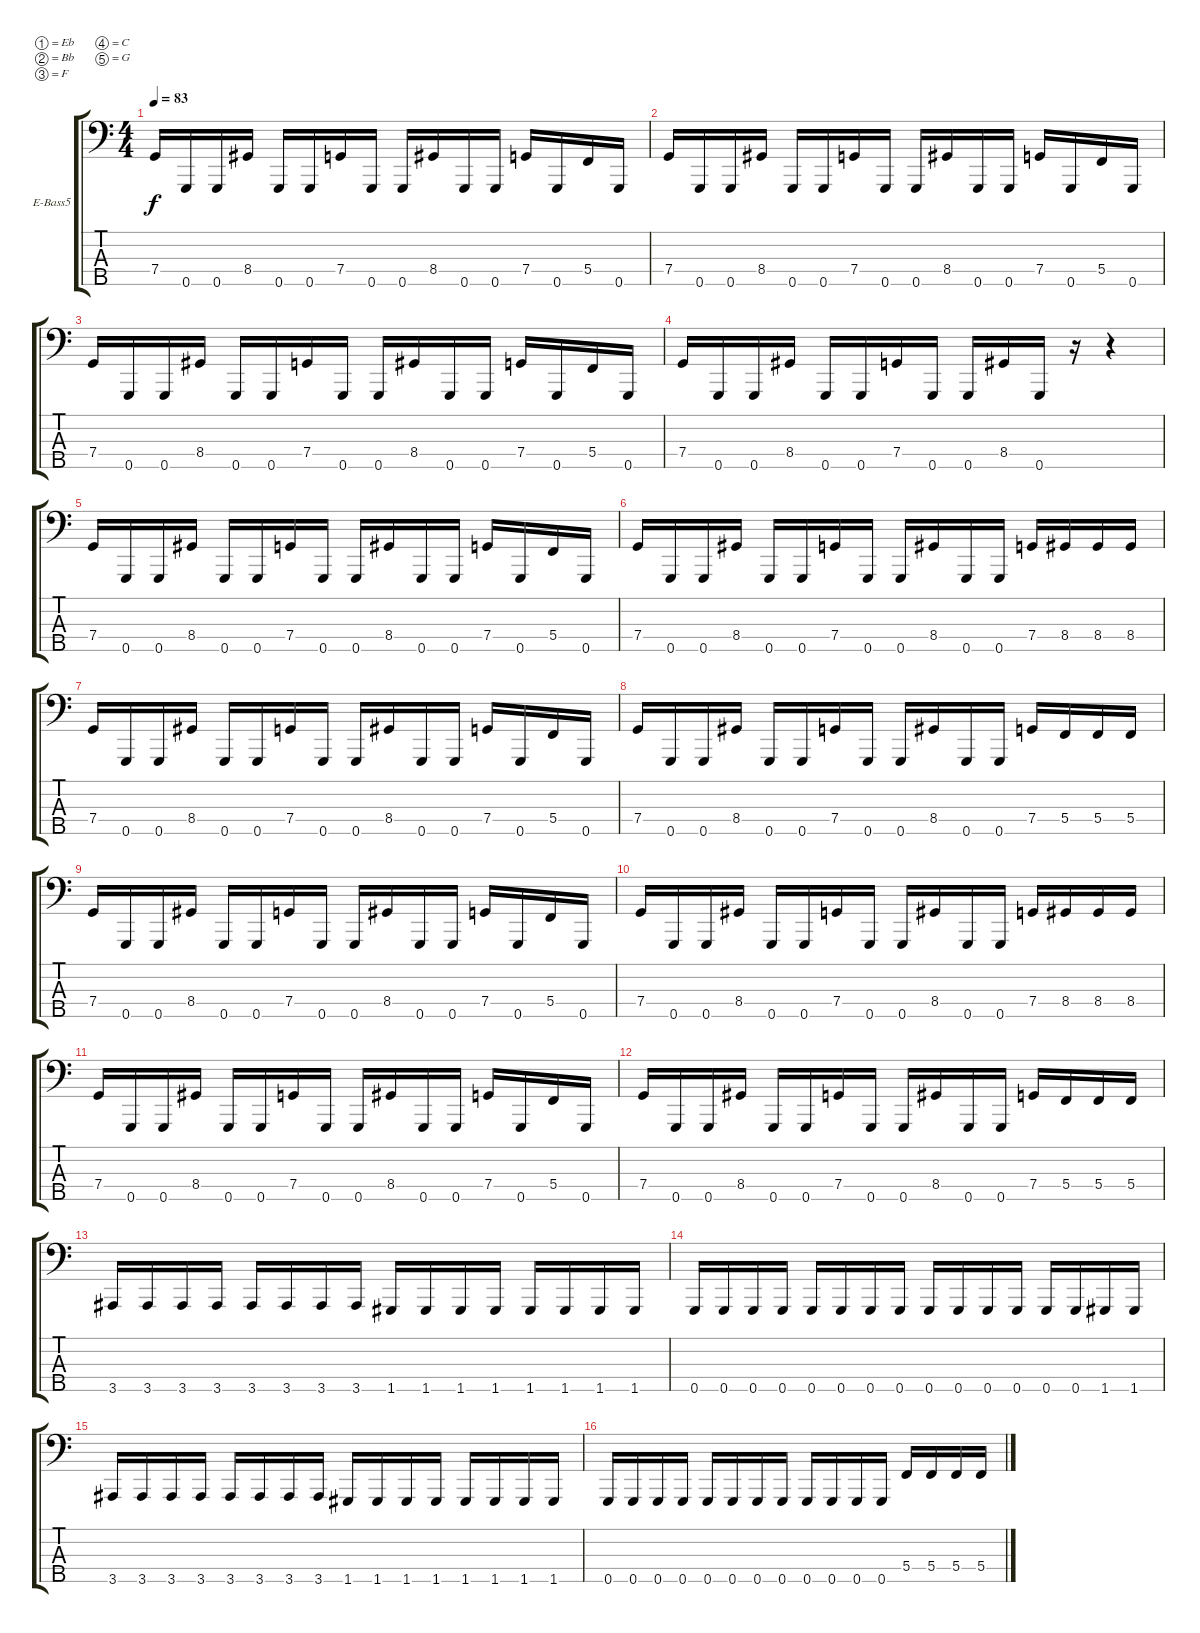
\defaultSystemsLayout 4
\bracketExtendMode groupsimilarinstruments
\firstSystemTrackNameOrientation horizontal
\otherSystemsTrackNameOrientation horizontal
\track ("Bass" "E-Bass5") {instrument electricbassfinger}
\staff {score tabs}
\tuning (Eb2 Bb1 F1 C1 G0)
\ts (4 4)
\tempo 83
\clef f4
\ks c
7.4.16{dy f instrument electricbassfinger} 0.5.16 0.5.16 8.4.16 0.5.16 0.5.16 7.4.16 0.5.16 0.5.16 8.4.16 0.5.16 0.5.16 7.4.16 0.5.16 5.4.16 0.5.16 |
7.4.16 0.5.16 0.5.16 8.4.16 0.5.16 0.5.16 7.4.16 0.5.16 0.5.16 8.4.16 0.5.16 0.5.16 7.4.16 0.5.16 5.4.16 0.5.16 |
7.4.16 0.5.16 0.5.16 8.4.16 0.5.16 0.5.16 7.4.16 0.5.16 0.5.16 8.4.16 0.5.16 0.5.16 7.4.16 0.5.16 5.4.16 0.5.16 |
7.4.16 0.5.16 0.5.16 8.4.16 0.5.16 0.5.16 7.4.16 0.5.16 0.5.16 8.4.16 0.5.16 r.16 r.4 |
7.4.16 0.5.16 0.5.16 8.4.16 0.5.16 0.5.16 7.4.16 0.5.16 0.5.16 8.4.16 0.5.16 0.5.16 7.4.16 0.5.16 5.4.16 0.5.16 |
7.4.16 0.5.16 0.5.16 8.4.16 0.5.16 0.5.16 7.4.16 0.5.16 0.5.16 8.4.16 0.5.16 0.5.16 7.4.16 8.4.16 8.4.16 8.4.16 |
7.4.16 0.5.16 0.5.16 8.4.16 0.5.16 0.5.16 7.4.16 0.5.16 0.5.16 8.4.16 0.5.16 0.5.16 7.4.16 0.5.16 5.4.16 0.5.16 |
7.4.16 0.5.16 0.5.16 8.4.16 0.5.16 0.5.16 7.4.16 0.5.16 0.5.16 8.4.16 0.5.16 0.5.16 7.4.16 5.4.16 5.4.16 5.4.16 |
7.4.16 0.5.16 0.5.16 8.4.16 0.5.16 0.5.16 7.4.16 0.5.16 0.5.16 8.4.16 0.5.16 0.5.16 7.4.16 0.5.16 5.4.16 0.5.16 |
7.4.16 0.5.16 0.5.16 8.4.16 0.5.16 0.5.16 7.4.16 0.5.16 0.5.16 8.4.16 0.5.16 0.5.16 7.4.16 8.4.16 8.4.16 8.4.16 |
7.4.16 0.5.16 0.5.16 8.4.16 0.5.16 0.5.16 7.4.16 0.5.16 0.5.16 8.4.16 0.5.16 0.5.16 7.4.16 0.5.16 5.4.16 0.5.16 |
7.4.16 0.5.16 0.5.16 8.4.16 0.5.16 0.5.16 7.4.16 0.5.16 0.5.16 8.4.16 0.5.16 0.5.16 7.4.16 5.4.16 5.4.16 5.4.16 |
3.5.16 3.5.16 3.5.16 3.5.16 3.5.16 3.5.16 3.5.16 3.5.16 1.5.16 1.5.16 1.5.16 1.5.16 1.5.16 1.5.16 1.5.16 1.5.16 |
0.5.16 0.5.16 0.5.16 0.5.16 0.5.16 0.5.16 0.5.16 0.5.16 0.5.16 0.5.16 0.5.16 0.5.16 0.5.16 0.5.16 1.5.16 1.5.16 |
3.5.16 3.5.16 3.5.16 3.5.16 3.5.16 3.5.16 3.5.16 3.5.16 1.5.16 1.5.16 1.5.16 1.5.16 1.5.16 1.5.16 1.5.16 1.5.16 |
0.5.16 0.5.16 0.5.16 0.5.16 0.5.16 0.5.16 0.5.16 0.5.16 0.5.16 0.5.16 0.5.16 0.5.16 5.4.16 5.4.16 5.4.16 5.4.16
